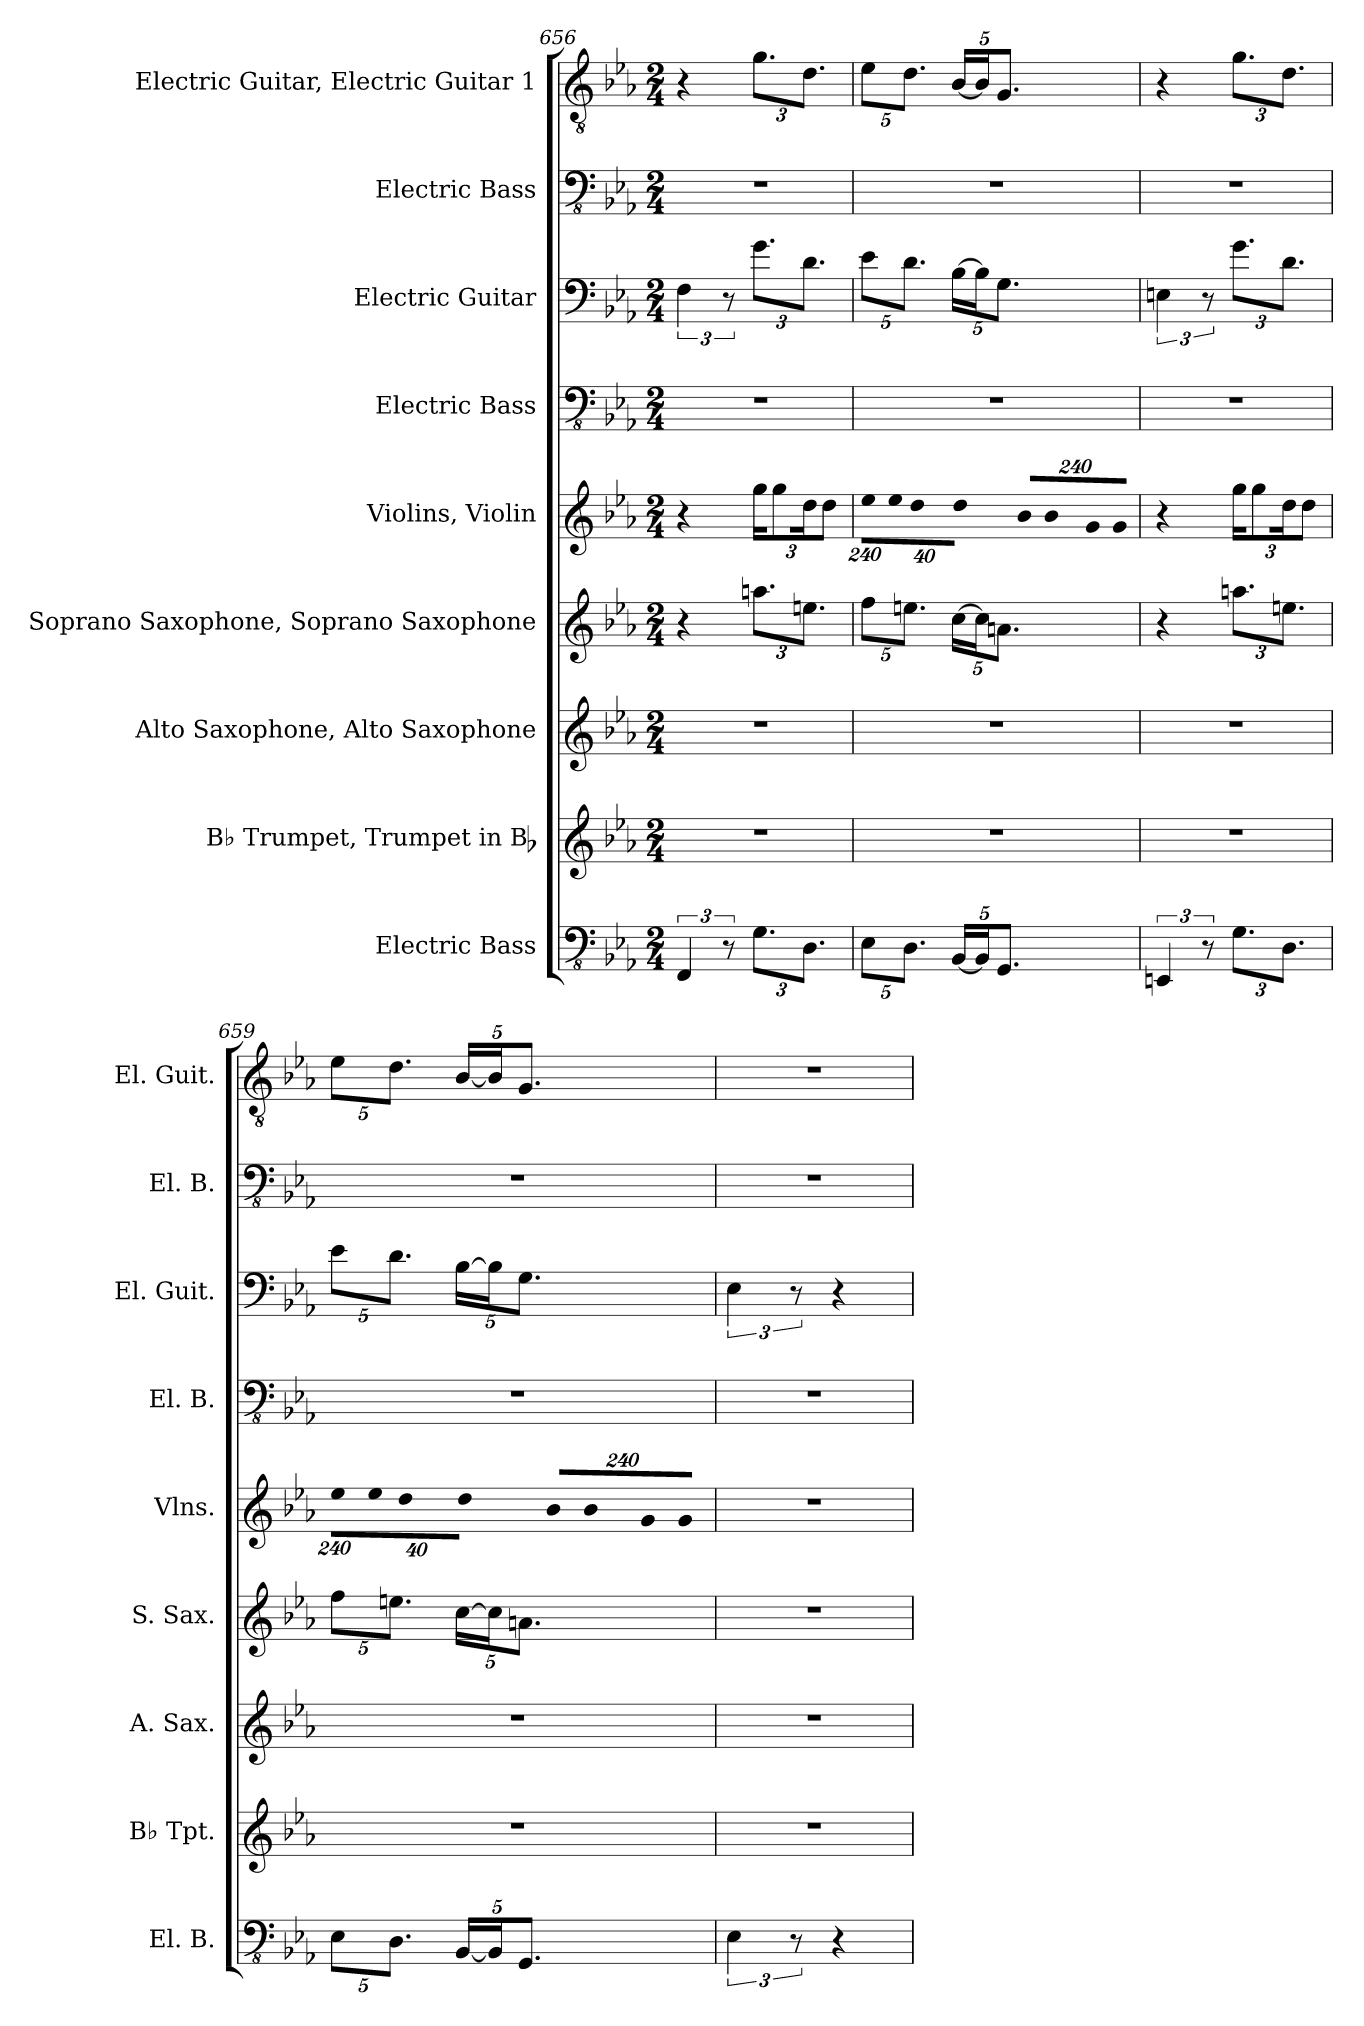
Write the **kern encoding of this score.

**kern	**kern	**kern	**kern	**kern	**kern	**kern	**kern	**kern
*part9	*part8	*part7	*part6	*part5	*part4	*part3	*part2	*part1
*staff9	*staff8	*staff7	*staff6	*staff5	*staff4	*staff3	*staff2	*staff1
*I"Electric Bass	*I"B♭ Trumpet, Trumpet in Bb	*I"Alto Saxophone, Alto Saxophone	*I"Soprano Saxophone, Soprano Saxophone	*I"Violins, Violin	*I"Electric Bass	*I"Electric Guitar	*I"Electric Bass	*I"Electric Guitar, Electric Guitar 1
*I'El. B.	*I'B♭ Tpt.	*I'A. Sax.	*I'S. Sax.	*I'Vlns.	*I'El. B.	*I'El. Guit.	*I'El. B.	*I'El. Guit.
*clefFv4	*clefG2	*clefG2	*clefG2	*clefG2	*clefFv4	*clefF4	*clefFv4	*clefGv2
*	*ITrd1c2	*ITrd5c9	*ITrd1c2	*	*	*	*	*
*k[b-e-a-]	*k[b-e-a-d-g-]	*k[b-e-a-d-g-c-]	*k[b-e-a-d-g-]	*k[b-e-a-]	*k[b-e-a-]	*k[b-e-a-]	*k[b-e-a-]	*k[b-e-a-]
*M2/4	*M2/4	*M2/4	*M2/4	*M2/4	*M2/4	*M2/4	*M2/4	*M2/4
=656	=656	=656	=656	=656	=656	=656	=656	=656
6FFF/	2r	2r	4r	4r	2r	6F\	2r	4r
12r	.	.	.	.	.	12r	.	.
*Xbrackettup	*	*	*Xbrackettup	*Xbrackettup	*	*Xbrackettup	*	*Xbrackettup
12.GG\L	.	.	12.ggn\L	24gg\KL	.	12.g\L	.	12.g\L
.	.	.	.	12gg\	.	.	.	.
12.DD\J	.	.	12.ddn\J	24dd\K	.	12.d\J	.	12.d\J
.	.	.	.	12dd\J	.	.	.	.
!!LO:PB:g=z
=657	=657	=657	=657	=657	=657	=657	=657	=657
!	!	!	!	!LO:N:vis=16	!	!	!	!
10EE-\L	2r	2r	10ee-\L	1920%137ee-\LL	2r	10e-\L	2r	10e-\L
!	!	!	!	!LO:N:vis=32	!	!	!	!
.	.	.	.	640%23ee-\K	.	.	.	.
10.DD\J	.	.	10.ddn\J	.	.	10.d\J	.	10.d\J
!	!	!	!	!LO:N:vis=16	!	!	!	!
.	.	.	.	1920%137dd\	.	.	.	.
!	!	!	!	!LO:N:vis=16	!	!	!	!
.	.	.	.	1920%137dd\JJ	.	.	.	.
!	!	!	!	!LO:N:vis=16	!	!	!	!
[20BBB-/LL	.	.	[20b-\LL	1920%137b-/LL	.	[20B-\LL	.	[20B-/LL
20BBB-/J]	.	.	20b-\J]	.	.	20B-\J]	.	20B-/J]
!	!	!	!	!LO:N:vis=32	!	!	!	!
.	.	.	.	640%23b-/K	.	.	.	.
10.GGG/J	.	.	10.gn\J	.	.	10.G\J	.	10.G/J
!	!	!	!	!LO:N:vis=16	!	!	!	!
.	.	.	.	1920%137g/	.	.	.	.
!	!	!	!	!LO:N:vis=16	!	!	!	!
.	.	.	.	1920%137g/JJ	.	.	.	.
=658	=658	=658	=658	=658	=658	=658	=658	=658
*brackettup	*	*	*	*	*	*brackettup	*	*
6EEEn/	2r	2r	4r	4r	2r	6En\	2r	4r
12r	.	.	.	.	.	12r	.	.
*Xbrackettup	*	*	*	*	*	*Xbrackettup	*	*
12.GG\L	.	.	12.ggn\L	24gg\KL	.	12.g\L	.	12.g\L
.	.	.	.	12gg\	.	.	.	.
12.DD\J	.	.	12.ddn\J	24dd\K	.	12.d\J	.	12.d\J
.	.	.	.	12dd\J	.	.	.	.
=659	=659	=659	=659	=659	=659	=659	=659	=659
!	!	!	!	!LO:N:vis=16	!	!	!	!
10EE-\L	2r	2r	10ee-\L	1920%137ee-\LL	2r	10e-\L	2r	10e-\L
!	!	!	!	!LO:N:vis=32	!	!	!	!
.	.	.	.	640%23ee-\K	.	.	.	.
10.DD\J	.	.	10.ddn\J	.	.	10.d\J	.	10.d\J
!	!	!	!	!LO:N:vis=16	!	!	!	!
.	.	.	.	1920%137dd\	.	.	.	.
!	!	!	!	!LO:N:vis=16	!	!	!	!
.	.	.	.	1920%137dd\JJ	.	.	.	.
!	!	!	!	!LO:N:vis=16	!	!	!	!
[20BBB-/LL	.	.	[20b-\LL	1920%137b-/LL	.	[20B-\LL	.	[20B-/LL
20BBB-/J]	.	.	20b-\J]	.	.	20B-\J]	.	20B-/J]
!	!	!	!	!LO:N:vis=32	!	!	!	!
.	.	.	.	640%23b-/K	.	.	.	.
10.GGG/J	.	.	10.gn\J	.	.	10.G\J	.	10.G/J
!	!	!	!	!LO:N:vis=16	!	!	!	!
.	.	.	.	1920%137g/	.	.	.	.
!	!	!	!	!LO:N:vis=16	!	!	!	!
.	.	.	.	1920%137g/JJ	.	.	.	.
=660	=660	=660	=660	=660	=660	=660	=660	=660
*brackettup	*	*	*	*	*	*brackettup	*	*
6EE-\	2r	2r	2r	2r	2r	6E-\	2r	2r
12r	.	.	.	.	.	12r	.	.
4r	.	.	.	.	.	4r	.	.
=	=	=	=	=	=	=	=	=
*-	*-	*-	*-	*-	*-	*-	*-	*-
